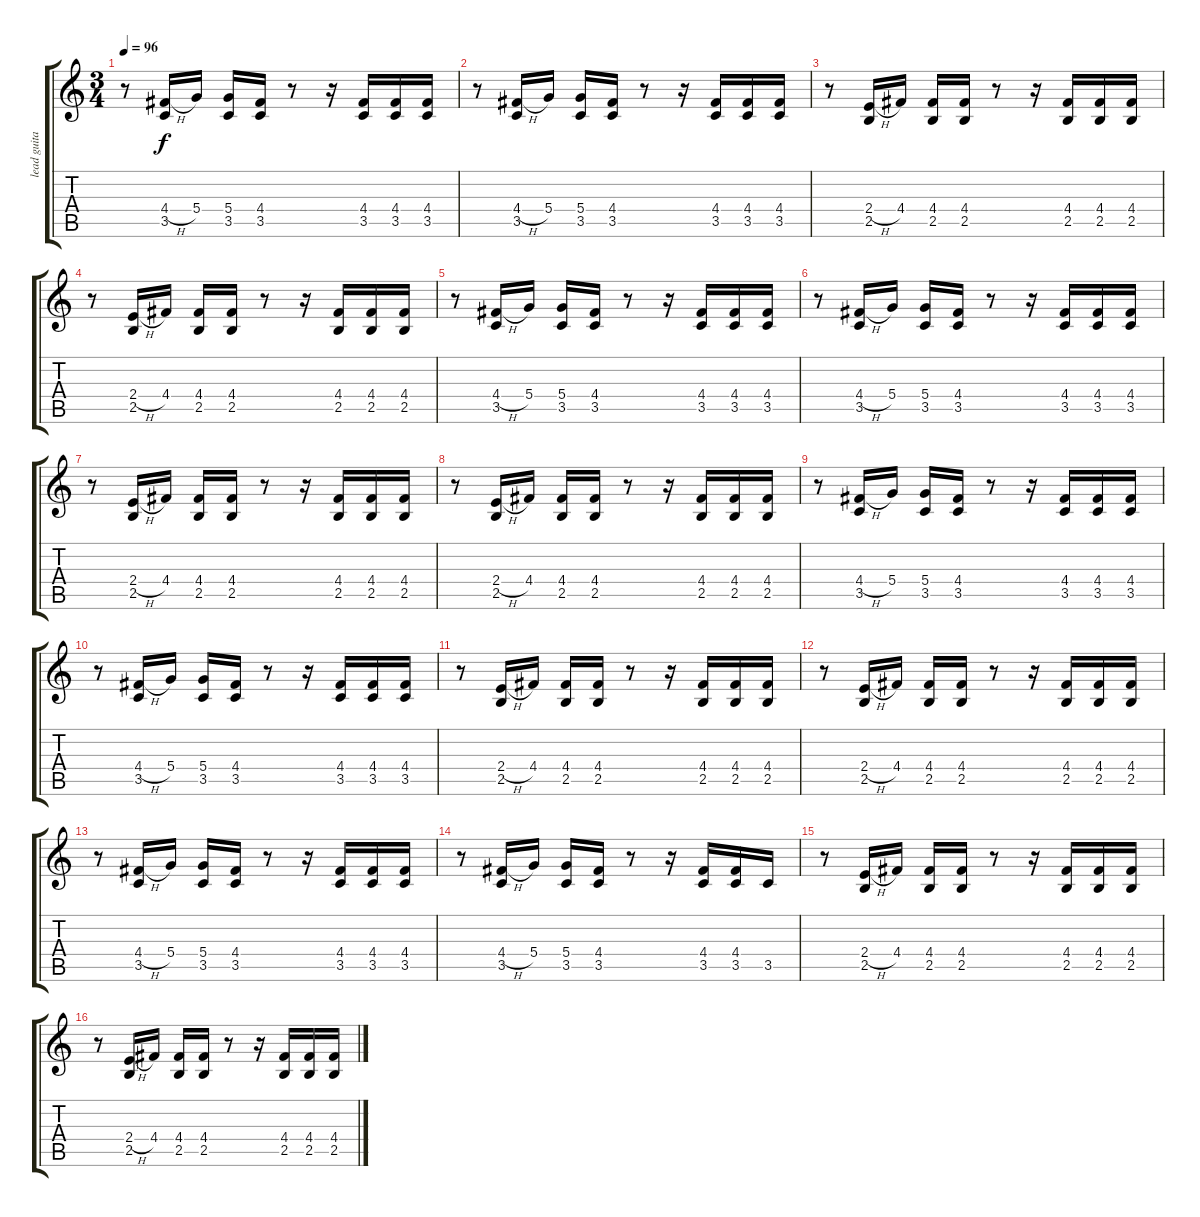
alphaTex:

\track ("lead guitar 2" "lead guita") {instrument distortionguitar}
\staff {score tabs}
\tuning (E4 B3 G3 D3 A2 E2) {hide}
\ts (3 4)
\tempo 96
\clef g2
\ks c
r.8{dy f} (4.4{h} 3.5).16 5.4.16 (5.4 3.5).16 (4.4 3.5).16 r.8 r.16 (4.4 3.5).16 (4.4 3.5).16 (4.4 3.5).16 |
r.8 (4.4{h} 3.5).16 5.4.16 (5.4 3.5).16 (4.4 3.5).16 r.8 r.16 (4.4 3.5).16 (4.4 3.5).16 (4.4 3.5).16 |
r.8 (2.4{h} 2.5).16 4.4.16 (4.4 2.5).16 (4.4 2.5).16 r.8 r.16 (4.4 2.5).16 (4.4 2.5).16 (4.4 2.5).16 |
r.8 (2.4{h} 2.5).16 4.4.16 (4.4 2.5).16 (4.4 2.5).16 r.8 r.16 (4.4 2.5).16 (4.4 2.5).16 (4.4 2.5).16 |
r.8 (4.4{h} 3.5).16 5.4.16 (5.4 3.5).16 (4.4 3.5).16 r.8 r.16 (4.4 3.5).16 (4.4 3.5).16 (4.4 3.5).16 |
r.8 (4.4{h} 3.5).16 5.4.16 (5.4 3.5).16 (4.4 3.5).16 r.8 r.16 (4.4 3.5).16 (4.4 3.5).16 (4.4 3.5).16 |
r.8 (2.4{h} 2.5).16 4.4.16 (4.4 2.5).16 (4.4 2.5).16 r.8 r.16 (4.4 2.5).16 (4.4 2.5).16 (4.4 2.5).16 |
r.8 (2.4{h} 2.5).16 4.4.16 (4.4 2.5).16 (4.4 2.5).16 r.8 r.16 (4.4 2.5).16 (4.4 2.5).16 (4.4 2.5).16 |
r.8 (4.4{h} 3.5).16 5.4.16 (5.4 3.5).16 (4.4 3.5).16 r.8 r.16 (4.4 3.5).16 (4.4 3.5).16 (4.4 3.5).16 |
r.8 (4.4{h} 3.5).16 5.4.16 (5.4 3.5).16 (4.4 3.5).16 r.8 r.16 (4.4 3.5).16 (4.4 3.5).16 (4.4 3.5).16 |
r.8 (2.4{h} 2.5).16 4.4.16 (4.4 2.5).16 (4.4 2.5).16 r.8 r.16 (4.4 2.5).16 (4.4 2.5).16 (4.4 2.5).16 |
r.8 (2.4{h} 2.5).16 4.4.16 (4.4 2.5).16 (4.4 2.5).16 r.8 r.16 (4.4 2.5).16 (4.4 2.5).16 (4.4 2.5).16 |
r.8 (4.4{h} 3.5).16 5.4.16 (5.4 3.5).16 (4.4 3.5).16 r.8 r.16 (4.4 3.5).16 (4.4 3.5).16 (4.4 3.5).16 |
r.8 (4.4{h} 3.5).16 5.4.16 (5.4 3.5).16 (4.4 3.5).16 r.8 r.16 (4.4 3.5).16 (4.4 3.5).16 3.5.16 |
r.8 (2.4{h} 2.5).16 4.4.16 (4.4 2.5).16 (4.4 2.5).16 r.8 r.16 (4.4 2.5).16 (4.4 2.5).16 (4.4 2.5).16 |
r.8 (2.4{h} 2.5).16 4.4.16 (4.4 2.5).16 (4.4 2.5).16 r.8 r.16 (4.4 2.5).16 (4.4 2.5).16 (4.4 2.5).16
